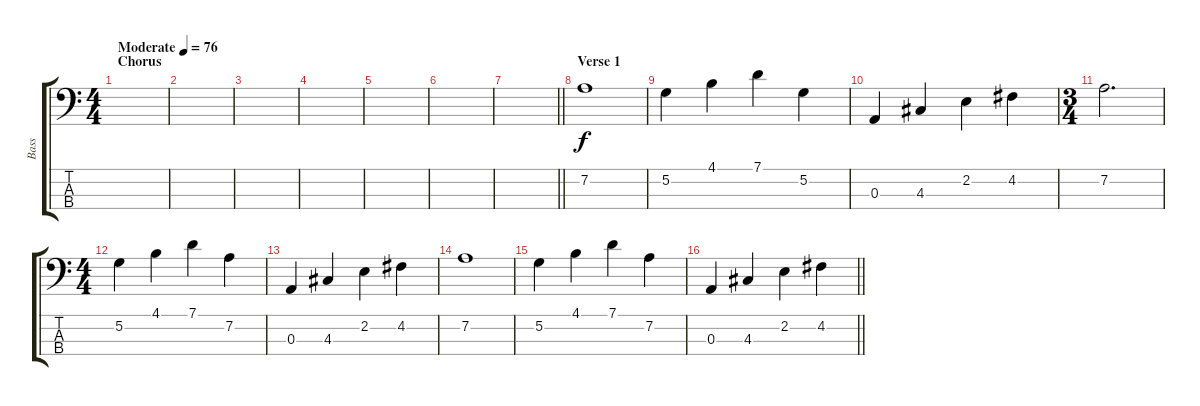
\track ("Bass" "Bass") {instrument electricbassfinger}
\staff {score tabs}
\tuning (G2 D2 A1 E1) {hide}
\ts (4 4)
\section ("" "Chorus")
\tempo (76 "Moderate")
\clef f4
\ks c
|
|
|
|
|
|
\barLineRight lightlight
|
\section ("" "Verse 1")
7.2.1 |
5.2.4 4.1.4 7.1.4 5.2.4 |
0.3.4 4.3.4 2.2.4 4.2.4 |
\ts (3 4)
7.2.2{d} |
\ts (4 4)
5.2.4 4.1.4 7.1.4 7.2.4 |
0.3.4 4.3.4 2.2.4 4.2.4 |
7.2.1 |
5.2.4 4.1.4 7.1.4 7.2.4 |
\barLineRight lightlight
0.3.4 4.3.4 2.2.4 4.2.4
